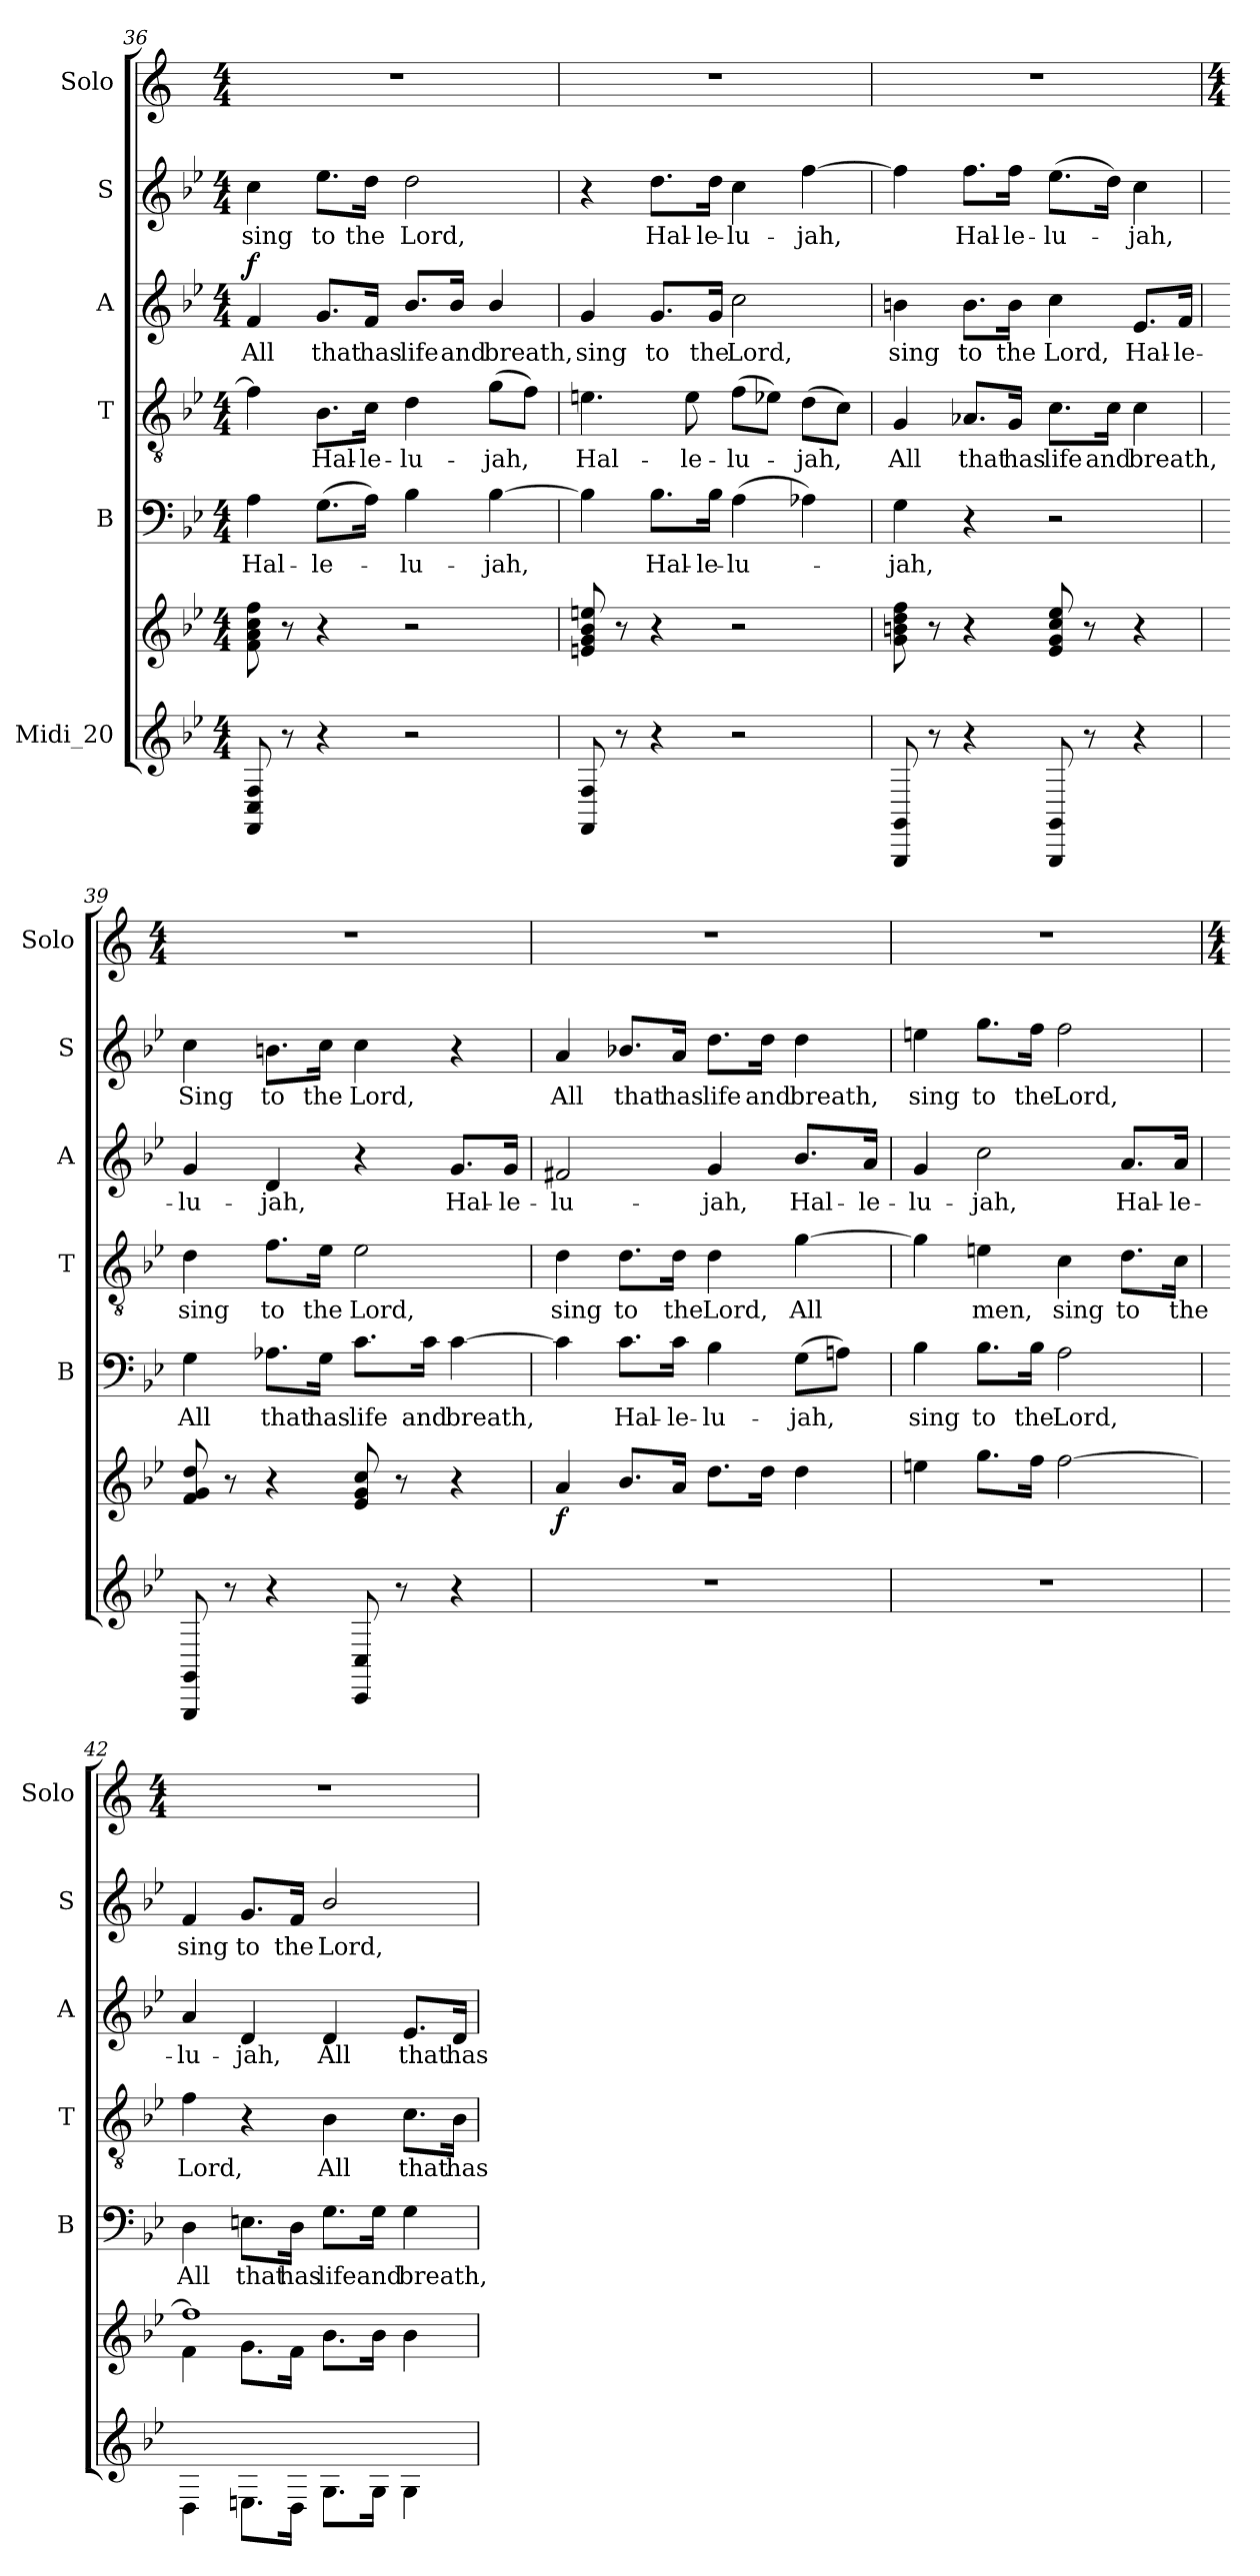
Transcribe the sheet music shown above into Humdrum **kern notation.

**kern	**kern	**dynam	**kern	**text	**kern	**text	**kern	**text	**dynam	**kern	**text	**kern
*part6	*part6	*part6	*part5	*part5	*part4	*part4	*part3	*part3	*part3	*part2	*part2	*part1
*staff7	*staff6	*staff6/7	*staff5	*staff5	*staff4	*staff4	*staff3	*staff3	*staff3	*staff2	*staff2	*staff1
*I"Midi_20	*	*	*I"B	*	*I"T	*	*I"A	*	*	*I"S	*	*I"Solo
*	*	*	*I'B	*	*I'T	*	*I'A	*	*	*I'S	*	*I'Solo
!!LO:PB:g=z
*clefG2	*clefG2	*	*clefF4	*	*clefGv2	*	*clefG2	*	*	*clefG2	*	*clefG2
*k[b-e-]	*k[b-e-]	*	*k[b-e-]	*	*k[b-e-]	*	*k[b-e-]	*	*	*k[b-e-]	*	*k[]
*M4/4	*M4/4	*	*M4/4	*	*M4/4	*	*M4/4	*	*	*M4/4	*	*M4/4
=36	=36	=36	=36	=36	=36	=36	=36	=36	=36	=36	=36	=36
!	!	!	!	!LO:LY:b	!	!	!	!LO:LY:b	!LO:DY:b	!	!LO:LY:b	!
8FF/ 8C/ 8F/	8f\ 8a\ 8cc\ 8ff\	.	4A\	Hal-	4f\]	.	4f/	All	f	4cc\	sing	1r
8r	8r	.	.	.	.	.	.	.	.	.	.	.
!	!	!	!	!LO:LY:b	!	!LO:LY:b	!	!LO:LY:b	!	!	!LO:LY:b	!
4r	4r	.	(>8.G\L	-le-	8.B-\L	Hal-	8.g/L	that	.	8.ee-\L	to	.
!	!	!	!	!	!	!LO:LY:b	!	!LO:LY:b	!	!	!LO:LY:b	!
.	.	.	16A\Jk)	.	16c\Jk	-le-	16f/Jk	has	.	16dd\Jk	the	.
!	!	!	!	!LO:LY:b	!	!LO:LY:b	!	!LO:LY:b	!	!	!LO:LY:b	!
2r	2r	.	4B-\	lu-	4d\	-lu-	8.b-/L	life	.	2dd\	Lord,	.
!	!	!	!	!	!	!	!	!LO:LY:b	!	!	!	!
.	.	.	.	.	.	.	16b-/Jk	and	.	.	.	.
!	!	!	!	!LO:LY:b	!	!LO:LY:b	!	!LO:LY:b	!	!	!	!
.	.	.	[4B-\	-jah,	(>8g\L	-jah,	4b-/	breath,	.	.	.	.
.	.	.	.	.	8f\J)	.	.	.	.	.	.	.
=37	=37	=37	=37	=37	=37	=37	=37	=37	=37	=37	=37	=37
!	!	!	!	!	!	!LO:LY:b	!	!LO:LY:b	!	!	!	!
8FF/ 8F/	8en/ 8g/ 8b-/ 8een/	.	4B-\]	.	4.en\	Hal-	4g/	sing	.	4r	.	1r
8r	8r	.	.	.	.	.	.	.	.	.	.	.
!	!	!	!	!LO:LY:b	!	!	!	!LO:LY:b	!	!	!LO:LY:b	!
4r	4r	.	8.B-\L	Hal-	.	.	8.g/L	to	.	8.dd\L	Hal-	.
!	!	!	!	!	!	!LO:LY:b	!	!	!	!	!	!
.	.	.	.	.	8e\	-le-	.	.	.	.	.	.
!	!	!	!	!LO:LY:b	!	!	!	!LO:LY:b	!	!	!LO:LY:b	!
.	.	.	16B-\Jk	-le-	.	.	16g/Jk	the	.	16dd\Jk	-le-	.
!	!	!	!	!LO:LY:b	!	!LO:LY:b	!	!LO:LY:b	!	!	!LO:LY:b	!
2r	2r	.	(>4A\	-lu-	(>8f\L	-lu-	2cc\	Lord,	.	4cc\	-lu-	.
.	.	.	.	.	8e-X\J)	.	.	.	.	.	.	.
!	!	!	!	!	!	!LO:LY:b	!	!	!	!	!LO:LY:b	!
.	.	.	4A-X\)	.	(>8d\L	jah,	.	.	.	[4ff\	-jah,	.
.	.	.	.	.	8c\J)	.	.	.	.	.	.	.
=38	=38	=38	=38	=38	=38	=38	=38	=38	=38	=38	=38	=38
!	!	!	!	!LO:LY:b	!	!LO:LY:b	!	!LO:LY:b	!	!	!	!
8GGG/ 8GG/	8g\ 8bn\ 8dd\ 8ff\	.	4G\	jah,	4G/	All	4bn\	sing	.	4ff\]	.	1r
8r	8r	.	.	.	.	.	.	.	.	.	.	.
!	!	!	!	!	!	!LO:LY:b	!	!LO:LY:b	!	!	!LO:LY:b	!
4r	4r	.	4r	.	8.A-X/L	that	8.b\L	to	.	8.ff\L	Hal-	.
!	!	!	!	!	!	!LO:LY:b	!	!LO:LY:b	!	!	!LO:LY:b	!
.	.	.	.	.	16G/Jk	has	16b\Jk	the	.	16ff\Jk	-le-	.
!	!	!	!	!	!	!LO:LY:b	!	!LO:LY:b	!	!	!LO:LY:b	!
8GGG/ 8GG/	8e-i/ 8g/ 8cc/ 8ee-i/	.	2r	.	8.c\L	life	4cc\	Lord,	.	(>8.ee-\L	-lu-	.
8r	8r	.	.	.	.	.	.	.	.	.	.	.
!	!	!	!	!	!	!LO:LY:b	!	!	!	!	!	!
.	.	.	.	.	16c\Jk	and	.	.	.	16dd\Jk)	.	.
!	!	!	!	!	!	!LO:LY:b	!	!LO:LY:b	!	!	!LO:LY:b	!
4r	4r	.	.	.	4c\	breath,	8.e-/L	Hal-	.	4cc\	jah,	.
!	!	!	!	!	!	!	!	!LO:LY:b	!	!	!	!
.	.	.	.	.	.	.	16f/Jk	-le-	.	.	.	.
!!LO:LB:g=z
=39	=39	=39	=39	=39	=39	=39	=39	=39	=39	=39	=39	=39
*	*	*	*	*	*	*	*	*	*	*	*	*M4/4
!	!	!	!	!LO:LY:b	!	!LO:LY:b	!	!LO:LY:b	!	!	!LO:LY:b	!
8GGG/ 8GG/	8f/ 8g/ 8dd/	.	4G\	All	4d\	sing	4g/	-lu-	.	4cc\	Sing	1r
8r	8r	.	.	.	.	.	.	.	.	.	.	.
!	!	!	!	!LO:LY:b	!	!LO:LY:b	!	!LO:LY:b	!	!	!LO:LY:b	!
4r	4r	.	8.A-X\L	that	8.f\L	to	4d/	-jah,	.	8.bn\L	to	.
!	!	!	!	!LO:LY:b	!	!LO:LY:b	!	!	!	!	!LO:LY:b	!
.	.	.	16G\Jk	has	16e-\Jk	the	.	.	.	16cc\Jk	the	.
!	!	!	!	!LO:LY:b	!	!LO:LY:b	!	!	!	!	!LO:LY:b	!
8CC/ 8C/	8e-/ 8g/ 8cc/	.	8.c\L	life	2e-\	Lord,	4r	.	.	4cc\	Lord,	.
8r	8r	.	.	.	.	.	.	.	.	.	.	.
!	!	!	!	!LO:LY:b	!	!	!	!	!	!	!	!
.	.	.	16c\Jk	and	.	.	.	.	.	.	.	.
!	!	!	!	!LO:LY:b	!	!	!	!LO:LY:b	!	!	!	!
4r	4r	.	[4c\	breath,	.	.	8.g/L	Hal-	.	4r	.	.
!	!	!	!	!	!	!	!	!LO:LY:b	!	!	!	!
.	.	.	.	.	.	.	16g/Jk	-le-	.	.	.	.
=40	=40	=40	=40	=40	=40	=40	=40	=40	=40	=40	=40	=40
!	!	!LO:DY:b	!	!	!	!LO:LY:b	!	!LO:LY:b	!	!	!LO:LY:b	!
1r	4a/	f	4c\]	.	4d\	sing	2f#X/	-lu-	.	4a/	All	1r
!	!	!	!	!LO:LY:b	!	!LO:LY:b	!	!	!	!	!LO:LY:b	!
.	8.b-/L	.	8.c\L	Hal-	8.d\L	to	.	.	.	8.b-X/L	that	.
!	!	!	!	!LO:LY:b	!	!LO:LY:b	!	!	!	!	!LO:LY:b	!
.	16a/Jk	.	16c\Jk	-le-	16d\Jk	the	.	.	.	16a/Jk	has	.
!	!	!	!	!LO:LY:b	!	!LO:LY:b	!	!LO:LY:b	!	!	!LO:LY:b	!
.	8.dd\L	.	4B-\	-lu-	4d\	Lord,	4g/	-jah,	.	8.dd\L	life	.
!	!	!	!	!	!	!	!	!	!	!	!LO:LY:b	!
.	16dd\Jk	.	.	.	.	.	.	.	.	16dd\Jk	and	.
!	!	!	!	!LO:LY:b	!	!LO:LY:b	!	!LO:LY:b	!	!	!LO:LY:b	!
.	4dd\	.	(>8G\L	-jah,	[4g\	All	8.b-/L	Hal-	.	4dd\	breath,	.
.	.	.	8Ani\J)	.	.	.	.	.	.	.	.	.
!	!	!	!	!	!	!	!	!LO:LY:b	!	!	!	!
.	.	.	.	.	.	.	16a/Jk	-le-	.	.	.	.
=41	=41	=41	=41	=41	=41	=41	=41	=41	=41	=41	=41	=41
!	!	!	!	!LO:LY:b	!	!	!	!LO:LY:b	!	!	!LO:LY:b	!
1r	4een\	.	4B-\	sing	4g\]	.	4g/	-lu-	.	4een\	sing	1r
!	!	!	!	!LO:LY:b	!	!LO:LY:b	!	!LO:LY:b	!	!	!LO:LY:b	!
.	8.gg\L	.	8.B-\L	to	4en\	men,	2cc\	-jah,	.	8.gg\L	to	.
!	!	!	!	!LO:LY:b	!	!	!	!	!	!	!LO:LY:b	!
.	16ff\Jk	.	16B-\Jk	the	.	.	.	.	.	16ff\Jk	the	.
!	!	!	!	!LO:LY:b	!	!LO:LY:b	!	!	!	!	!LO:LY:b	!
.	[2ff\	.	2A\	Lord,	4c\	sing	.	.	.	2ff\	Lord,	.
!	!	!	!	!	!	!LO:LY:b	!	!LO:LY:b	!	!	!	!
.	.	.	.	.	8.d\L	to	8.a/L	Hal-	.	.	.	.
!	!	!	!	!	!	!LO:LY:b	!	!LO:LY:b	!	!	!	!
.	.	.	.	.	16c\Jk	the	16a/Jk	-le-	.	.	.	.
!!LO:PB:g=z
=42	=42	=42	=42	=42	=42	=42	=42	=42	=42	=42	=42	=42
*	*	*	*	*	*	*	*	*	*	*	*	*M4/4
*^	*^	*	*	*	*	*	*	*	*	*	*	*
!	!	!	!	!	!	!LO:LY:b	!	!LO:LY:b	!	!LO:LY:b	!	!	!LO:LY:b	!
4D\	1ryy	1ff]	4f\	.	4D\	All	4f\	Lord,	4a/	-lu-	.	4f/	sing	1r
!	!	!	!	!	!	!LO:LY:b	!	!	!	!LO:LY:b	!	!	!LO:LY:b	!
8.En\L	.	.	8.g\L	.	8.En\L	that	4r	.	4d/	-jah,	.	8.g/L	to	.
!	!	!	!	!	!	!LO:LY:b	!	!	!	!	!	!	!LO:LY:b	!
16D\Jk	.	.	16f\Jk	.	16D\Jk	has	.	.	.	.	.	16f/Jk	the	.
!	!	!	!	!	!	!LO:LY:b	!	!LO:LY:b	!	!LO:LY:b	!	!	!LO:LY:b	!
8.G\L	.	.	8.b-\L	.	8.G\L	life	4B-\	All	4d/	All	.	2b-/	Lord,	.
!	!	!	!	!	!	!LO:LY:b	!	!	!	!	!	!	!	!
16G\Jk	.	.	16b-\Jk	.	16G\Jk	and	.	.	.	.	.	.	.	.
!	!	!	!	!	!	!LO:LY:b	!	!LO:LY:b	!	!LO:LY:b	!	!	!	!
4G\	.	.	4b-\	.	4G\	breath,	8.c\L	that	8.e-i/L	that	.	.	.	.
!	!	!	!	!	!	!	!	!LO:LY:b	!	!LO:LY:b	!	!	!	!
.	.	.	.	.	.	.	16B-\Jk	has	16d/Jk	has	.	.	.	.
*v	*v	*	*	*	*	*	*	*	*	*	*	*	*	*
*	*v	*v	*	*	*	*	*	*	*	*	*	*	*
=	=	=	=	=	=	=	=	=	=	=	=	=
*-	*-	*-	*-	*-	*-	*-	*-	*-	*-	*-	*-	*-
